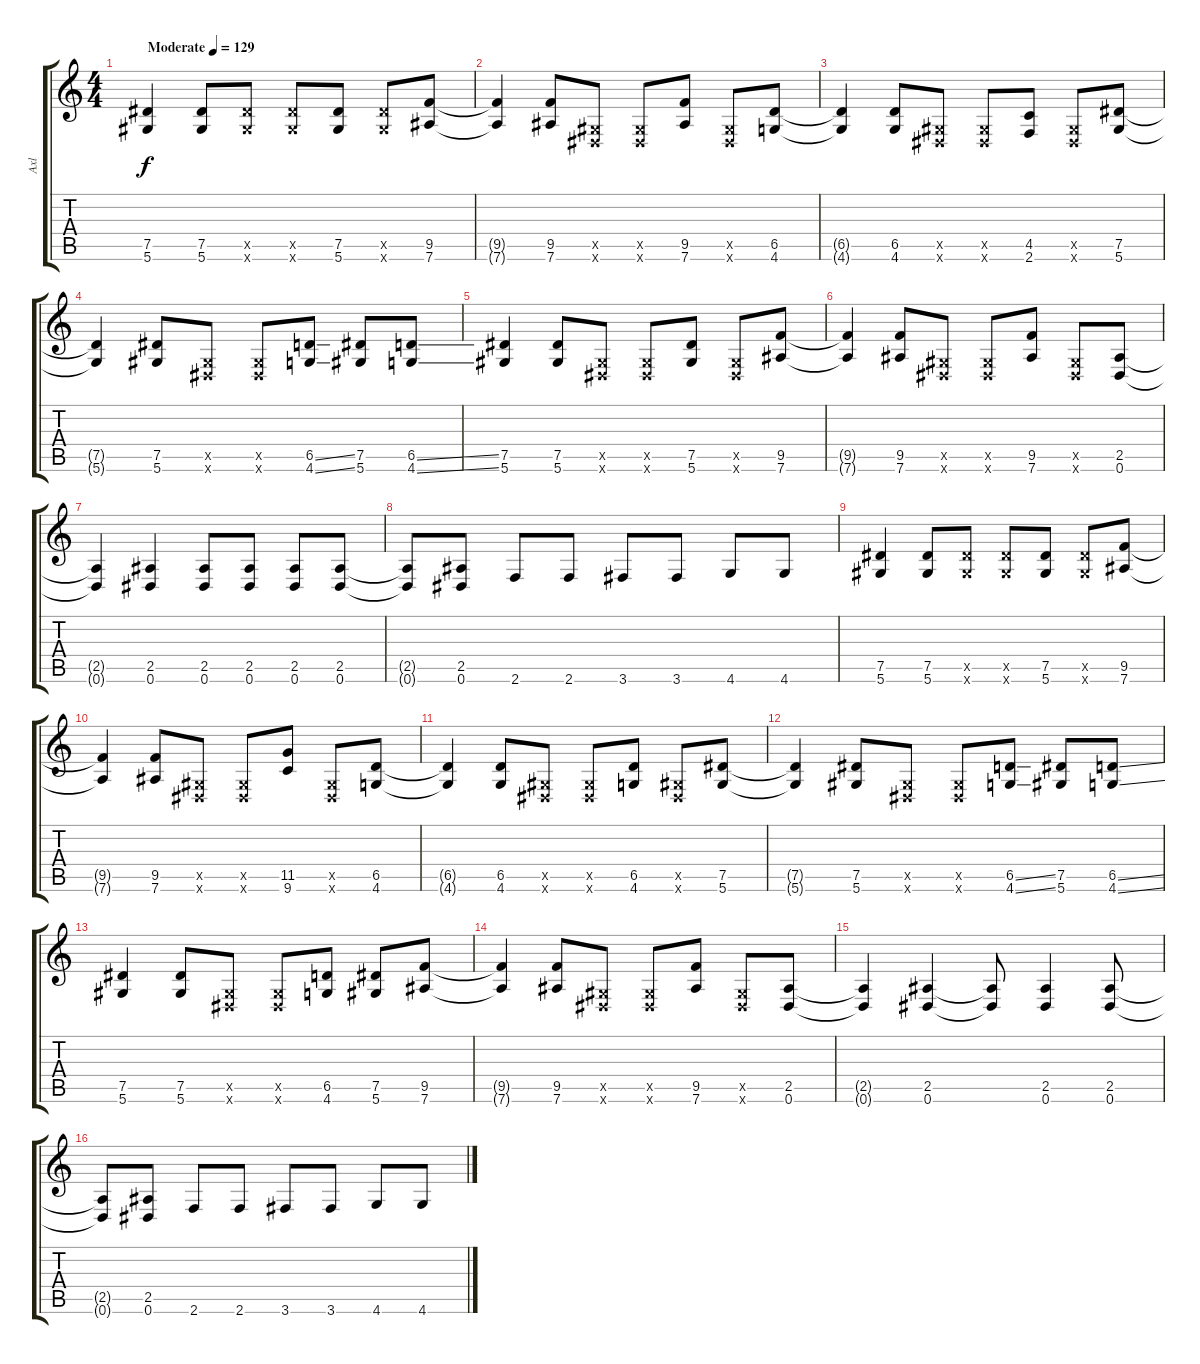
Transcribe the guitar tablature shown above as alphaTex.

\track ("Axl" "Axl") {instrument acousticguitarsteel}
\staff {score tabs}
\tuning (Eb4 Bb3 Gb3 Db3 Ab2 Eb2) {hide}
\ts (4 4)
\tempo (129 "Moderate")
\clef g2
\ks c
(7.5 5.6).4{dy f instrument acousticguitarsteel} (7.5 5.6).8 (7.5{x} 5.6{x}).8 (7.5{x} 5.6{x}).8 (7.5 5.6).8 (7.5{x} 5.6{x}).8 (9.5 7.6).8 |
(9.5{t} 7.6{t}).4 (9.5 7.6).8 (0.5{x} 0.6{x}).8 (0.5{x} 0.6{x}).8 (9.5 7.6).8 (0.5{x} 0.6{x}).8 (6.5 4.6).8 |
(6.5{t} 4.6{t}).4 (6.5 4.6).8 (0.5{x} 0.6{x}).8 (0.5{x} 0.6{x}).8 (4.5 2.6).8 (0.5{x} 0.6{x}).8 (7.5 5.6).8 |
(7.5{t} 5.6{t}).4 (7.5 5.6).8 (0.5{x} 0.6{x}).8 (0.5{x} 0.6{x}).8 (6.5{ss} 4.6{ss}).8 (7.5 5.6).8 (6.5{ss} 4.6{ss}).8 |
(7.5 5.6).4 (7.5 5.6).8 (0.5{x} 0.6{x}).8 (0.5{x} 0.6{x}).8 (7.5 5.6).8 (0.5{x} 0.6{x}).8 (9.5 7.6).8 |
(9.5{t} 7.6{t}).4 (9.5 7.6).8 (0.5{x} 0.6{x}).8 (0.5{x} 0.6{x}).8 (9.5 7.6).8 (0.5{x} 0.6{x}).8 (2.5 0.6).8 |
(2.5{t} 0.6{t}).4 (2.5 0.6).4 (2.5 0.6).8 (2.5 0.6).8 (2.5 0.6).8 (2.5 0.6).8 |
(2.5{t} 0.6{t}).8 (2.5 0.6).8 2.6.8 2.6.8 3.6.8 3.6.8 4.6.8 4.6.8 |
(7.5 5.6).4 (7.5 5.6).8 (7.5{x} 5.6{x}).8 (7.5{x} 5.6{x}).8 (7.5 5.6).8 (7.5{x} 5.6{x}).8 (9.5 7.6).8 |
(9.5{t} 7.6{t}).4 (9.5 7.6).8 (0.5{x} 0.6{x}).8 (0.5{x} 0.6{x}).8 (11.5 9.6).8 (0.5{x} 0.6{x}).8 (6.5 4.6).8 |
(6.5{t} 4.6{t}).4 (6.5 4.6).8 (0.5{x} 0.6{x}).8 (0.5{x} 0.6{x}).8 (6.5 4.6).8 (0.5{x} 0.6{x}).8 (7.5 5.6).8 |
(7.5{t} 5.6{t}).4 (7.5 5.6).8 (0.5{x} 0.6{x}).8 (0.5{x} 0.6{x}).8 (6.5{ss} 4.6{ss}).8 (7.5 5.6).8 (6.5{ss} 4.6{ss}).8 |
(7.5 5.6).4 (7.5 5.6).8 (0.5{x} 0.6{x}).8 (0.5{x} 0.6{x}).8 (6.5 4.6).8 (7.5 5.6).8 (9.5 7.6).8 |
(9.5{t} 7.6{t}).4 (9.5 7.6).8 (0.5{x} 0.6{x}).8 (0.5{x} 0.6{x}).8 (9.5 7.6).8 (0.5{x} 0.6{x}).8 (2.5 0.6).8 |
(2.5{t} 0.6{t}).4 (2.5 0.6).4 (2.5{t} 0.6{t}).8 (2.5 0.6).4 (2.5 0.6).8 |
(2.5{t} 0.6{t}).8 (2.5 0.6).8 2.6.8 2.6.8 3.6.8 3.6.8 4.6.8 4.6.8
